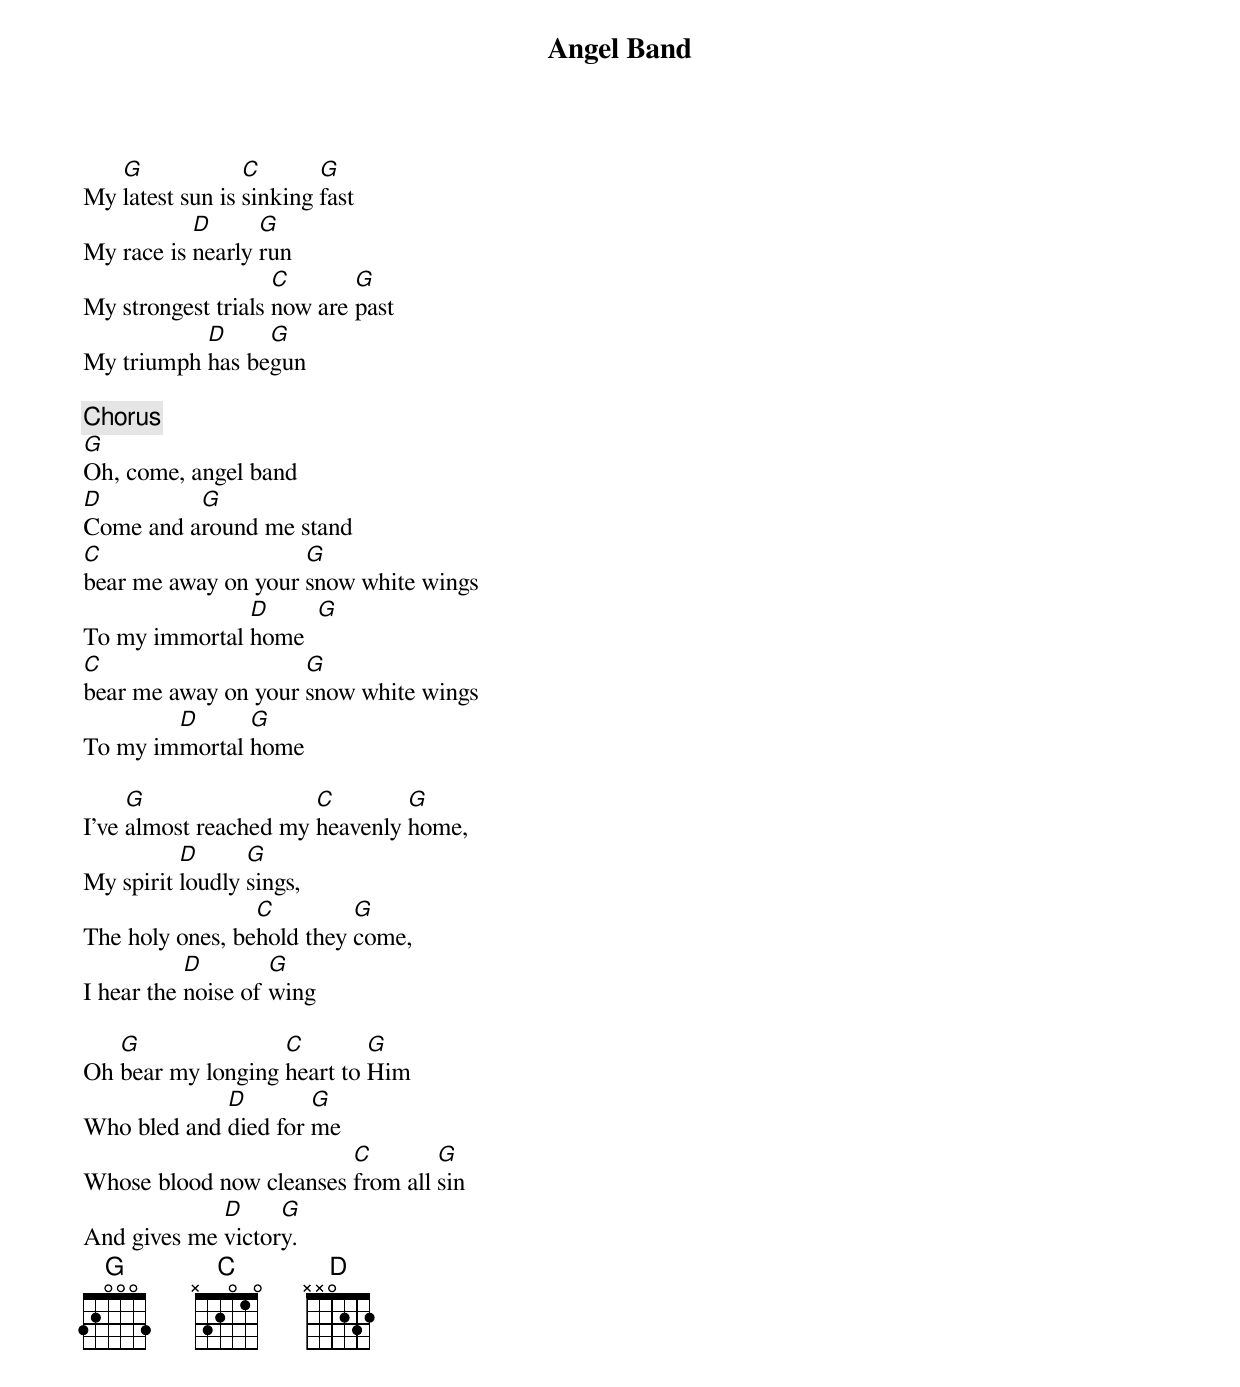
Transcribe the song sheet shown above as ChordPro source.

{Title: Angel Band}
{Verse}
My [G]latest sun is [C]sinking [G]fast
My race is [D]nearly [G]run
My strongest trials [C]now are [G]past
My triumph [D]has be[G]gun

{Chorus}
[G]Oh, come, angel band
[D]Come and a[G]round me stand
[C]bear me away on your [G]snow white wings
To my immortal [D]home  [G]
[C]bear me away on your [G]snow white wings
To my im[D]mortal [G]home

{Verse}
I've [G]almost reached my [C]heavenly [G]home,
My spirit [D]loudly [G]sings,
The holy ones, be[C]hold they [G]come,
I hear the [D]noise of [G]wing

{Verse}
Oh [G]bear my longing [C]heart to [G]Him
Who bled and [D]died for [G]me
Whose blood now cleanses [C]from all [G]sin
And gives me [D]victor[G]y.
